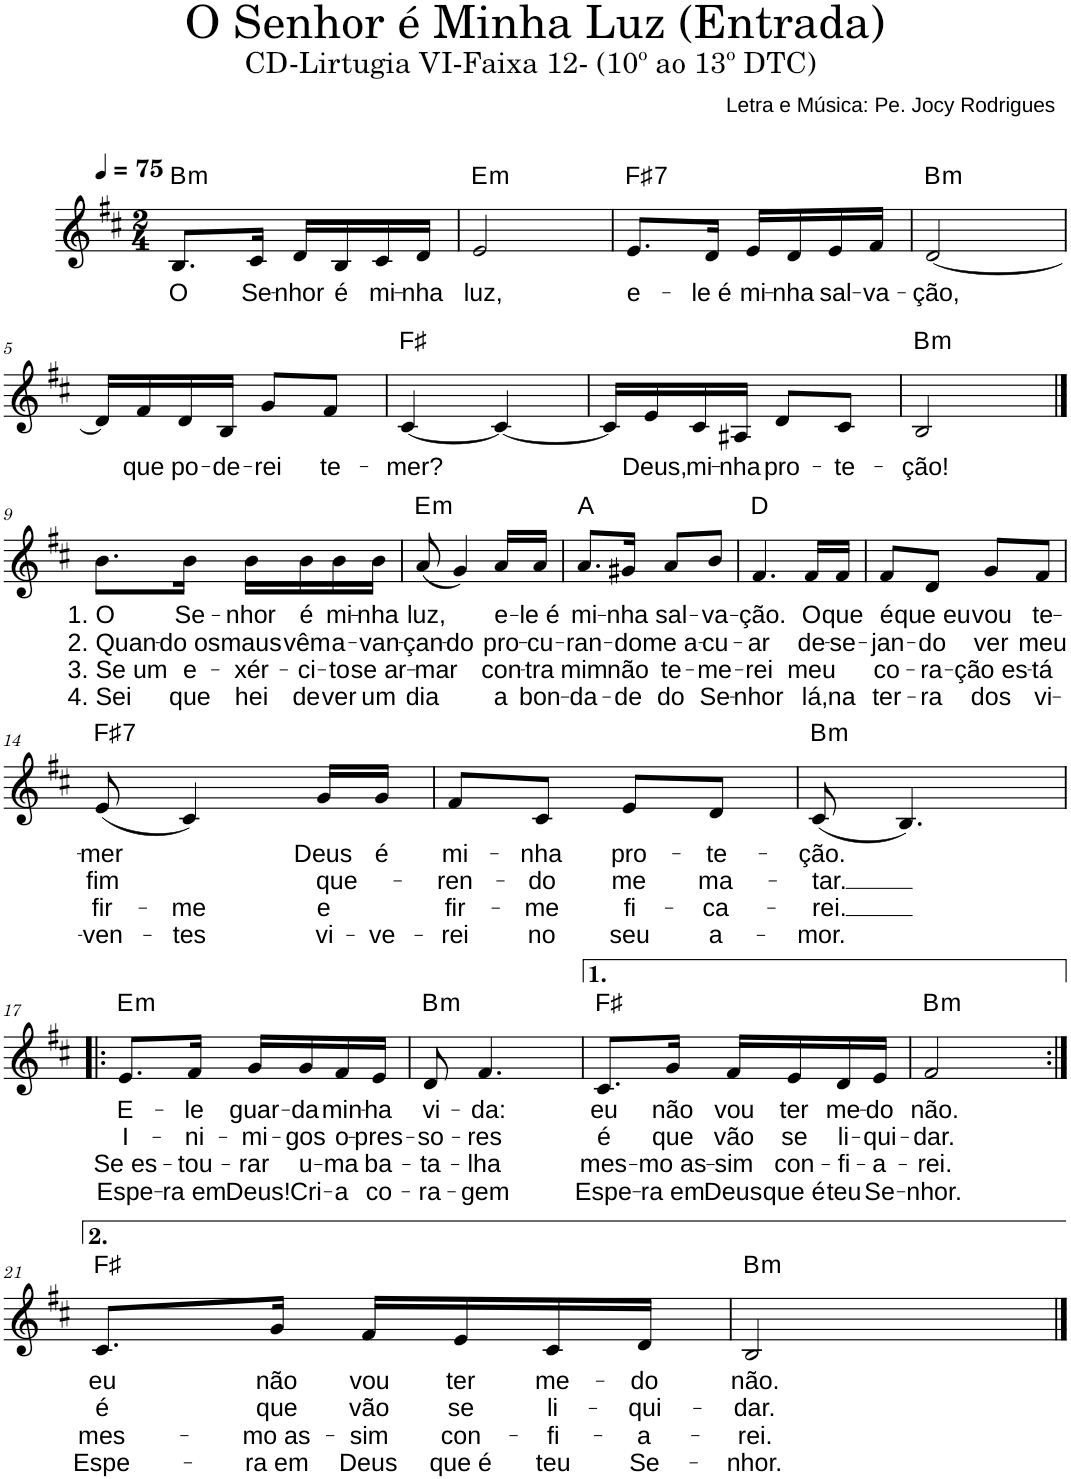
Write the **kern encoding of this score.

**kern	**text	**text	**text	**text	**harte
*part1	*part1	*part1	*part1	*part1	*part1
*staff1	*staff1	*staff1	*staff1	*staff1	*
*I"Piano	*	*	*	*	*
*I'Pno.	*	*	*	*	*
*clefG2	*	*	*	*	*
*k[f#c#]	*	*	*	*	*
*M2/4	*	*	*	*	*
*MM75	*	*	*	*	*
=1	=1	=1	=1	=1	=1
!	!LO:LY:b	!	!	!	!LO:H:kt=m
8.B/L	O	.	.	.	B:min
!	!LO:LY:b	!	!	!	!
16c#/Jk	Se-	.	.	.	.
!	!LO:LY:b	!	!	!	!
16d/LL	-nhor	.	.	.	.
!	!LO:LY:b	!	!	!	!
16B/	é	.	.	.	.
!	!LO:LY:b	!	!	!	!
16c#/	mi-	.	.	.	.
!	!LO:LY:b	!	!	!	!
16d/JJ	-nha	.	.	.	.
=2	=2	=2	=2	=2	=2
!	!LO:LY:b	!	!	!	!LO:H:kt=m
2e/	luz,	.	.	.	E:min
=3	=3	=3	=3	=3	=3
!	!LO:LY:b	!	!	!	!LO:H:kt=7
8.e/L	e-	.	.	.	F#:7
!	!LO:LY:b	!	!	!	!
16d/Jk	-le é	.	.	.	.
!	!LO:LY:b	!	!	!	!
16e/LL	mi-	.	.	.	.
!	!LO:LY:b	!	!	!	!
16d/	-nha	.	.	.	.
!	!LO:LY:b	!	!	!	!
16e/	sal-	.	.	.	.
!	!LO:LY:b	!	!	!	!
16f#/JJ	-va-	.	.	.	.
=4	=4	=4	=4	=4	=4
!	!LO:LY:b	!	!	!	!LO:H:kt=m
[2d/	-ção,	.	.	.	B:min
!!LO:LB:g=z
=5	=5	=5	=5	=5	=5
16d/LL]	.	.	.	.	.
!	!LO:LY:b	!	!	!	!
16f#/	que	.	.	.	.
!	!LO:LY:b	!	!	!	!
16d/	po-	.	.	.	.
!	!LO:LY:b	!	!	!	!
16B/JJ	-de-	.	.	.	.
!	!LO:LY:b	!	!	!	!
8g/L	-rei	.	.	.	.
!	!LO:LY:b	!	!	!	!
8f#/J	te-	.	.	.	.
=6	=6	=6	=6	=6	=6
!	!LO:LY:b	!	!	!	!
[4c#/	-mer?	.	.	.	F#:maj
4c#/_	.	.	.	.	.
=7	=7	=7	=7	=7	=7
16c#/LL]	.	.	.	.	.
!	!LO:LY:b	!	!	!	!
16e/	Deus,	.	.	.	.
!	!LO:LY:b	!	!	!	!
16c#/	mi-	.	.	.	.
!	!LO:LY:b	!	!	!	!
16A#X/JJ	-nha	.	.	.	.
!	!LO:LY:b	!	!	!	!
8d/L	pro-	.	.	.	.
!	!LO:LY:b	!	!	!	!
8c#/J	-te-	.	.	.	.
=8	=8	=8	=8	=8	=8
!	!LO:LY:b	!	!	!	!LO:H:kt=m
2B/	-ção!	.	.	.	B:min
!!LO:LB:g=z
==9	==9	==9	==9	==9	==9
!	!LO:LY:b	!LO:LY:b	!LO:LY:b	!LO:LY:b	!
8.b\L	1. O	2. Quan-	3. Se um	4. Sei	.
!	!LO:LY:b	!LO:LY:b	!LO:LY:b	!LO:LY:b	!
16b\Jk	Se-	-do os	e-	que	.
!	!LO:LY:b	!LO:LY:b	!LO:LY:b	!LO:LY:b	!
16b\LL	-nhor	maus	-xér-	hei	.
!	!LO:LY:b	!LO:LY:b	!LO:LY:b	!LO:LY:b	!
16b\	é	vêm	-ci-	de	.
!	!LO:LY:b	!LO:LY:b	!LO:LY:b	!LO:LY:b	!
16b\	mi-	a-	-to	ver	.
!	!LO:LY:b	!LO:LY:b	!LO:LY:b	!LO:LY:b	!
16b\JJ	-nha	-van-	se ar-	um	.
=10	=10	=10	=10	=10	=10
!	!LO:LY:b	!LO:LY:b	!LO:LY:b	!LO:LY:b	!LO:H:kt=m
(8a/	luz,	-çan-	-mar	dia	E:min
!	!	!LO:LY:b	!	!	!
4g/)	.	-do	.	.	.
!	!LO:LY:b	!LO:LY:b	!LO:LY:b	!LO:LY:b	!
16a/LL	e-	pro-	con-	a	.
!	!LO:LY:b	!LO:LY:b	!LO:LY:b	!LO:LY:b	!
16a/JJ	-le é	-cu-	-tra	bon-	.
=11	=11	=11	=11	=11	=11
!	!LO:LY:b	!LO:LY:b	!LO:LY:b	!LO:LY:b	!
8.a/L	mi-	-ran-	mim	-da-	A:maj
!	!LO:LY:b	!LO:LY:b	!LO:LY:b	!LO:LY:b	!
16g#X/Jk	-nha	-do	não	-de	.
!	!LO:LY:b	!LO:LY:b	!LO:LY:b	!LO:LY:b	!
8a/L	sal-	me a-	te-	do	.
!	!LO:LY:b	!LO:LY:b	!LO:LY:b	!LO:LY:b	!
8b/J	-va-	-cu-	-me-	Se-	.
=12	=12	=12	=12	=12	=12
!	!LO:LY:b	!LO:LY:b	!LO:LY:b	!LO:LY:b	!
4.f#/	-ção.	-ar	-rei	-nhor	D:maj
!	!LO:LY:b	!LO:LY:b	!LO:LY:b	!LO:LY:b	!
16f#/LL	O	de-	meu	lá,	.
!	!LO:LY:b	!LO:LY:b	!	!LO:LY:b	!
16f#/JJ	que	-se-	.	na	.
=13	=13	=13	=13	=13	=13
!	!LO:LY:b	!LO:LY:b	!LO:LY:b	!LO:LY:b	!
8f#/L	é	-jan-	co-	ter-	.
!	!LO:LY:b	!LO:LY:b	!LO:LY:b	!LO:LY:b	!
8d/J	que eu	-do	-ra-	-ra	.
!	!LO:LY:b	!LO:LY:b	!LO:LY:b	!LO:LY:b	!
8g/L	vou	ver	-ção es-	dos	.
!	!LO:LY:b	!LO:LY:b	!LO:LY:b	!LO:LY:b	!
8f#/J	te-	meu	-tá	vi-	.
!!LO:LB:g=z
=14	=14	=14	=14	=14	=14
!	!LO:LY:b	!LO:LY:b	!LO:LY:b	!LO:LY:b	!LO:H:kt=7
(8e/	-mer	fim	fir-	-ven-	F#:7
!	!	!	!LO:LY:b	!LO:LY:b	!
4c#/)	.	.	-me	-tes	.
!	!LO:LY:b	!LO:LY:b	!LO:LY:b	!LO:LY:b	!
16g/LL	Deus	que-	e	vi-	.
!	!LO:LY:b	!	!	!LO:LY:b	!
16g/JJ	é	.	.	-ve-	.
=15	=15	=15	=15	=15	=15
!	!LO:LY:b	!LO:LY:b	!LO:LY:b	!LO:LY:b	!
8f#/L	mi-	-ren-	fir-	-rei	.
!	!LO:LY:b	!LO:LY:b	!LO:LY:b	!LO:LY:b	!
8c#/J	-nha	-do	-me	no	.
!	!LO:LY:b	!LO:LY:b	!LO:LY:b	!LO:LY:b	!
8e/L	pro-	me	fi-	seu	.
!	!LO:LY:b	!LO:LY:b	!LO:LY:b	!LO:LY:b	!
8d/J	-te-	ma-	-ca-	a-	.
=16	=16	=16	=16	=16	=16
!	!LO:LY:b	!LO:LY:b	!LO:LY:b	!LO:LY:b	!LO:H:kt=m
(8c#/	-ção.	-tar.	-rei.	-mor.	B:min
4.B/)	.	.	.	.	.
!!LO:LB:g=z
=17!|:	=17!|:	=17!|:	=17!|:	=17!|:	=17!|:
!	!LO:LY:b	!LO:LY:b	!LO:LY:b	!LO:LY:b	!LO:H:kt=m
8.e/L	E-	I-	Se es-	Espe-	E:min
!	!LO:LY:b	!LO:LY:b	!LO:LY:b	!LO:LY:b	!
16f#/Jk	-le	-ni-	-tou-	-ra em	.
!	!LO:LY:b	!LO:LY:b	!LO:LY:b	!LO:LY:b	!
16g/LL	guar-	-mi-	-rar	Deus!	.
!	!LO:LY:b	!LO:LY:b	!LO:LY:b	!LO:LY:b	!
16g/	-da	-gos	u-	Cri-	.
!	!LO:LY:b	!LO:LY:b	!LO:LY:b	!LO:LY:b	!
16f#/	min-	o-	-ma	-a	.
!	!LO:LY:b	!LO:LY:b	!LO:LY:b	!LO:LY:b	!
16e/JJ	-ha	-pres-	ba-	co-	.
=18	=18	=18	=18	=18	=18
!	!LO:LY:b	!LO:LY:b	!LO:LY:b	!LO:LY:b	!LO:H:kt=m
8d/	vi-	-so-	-ta-	-ra-	B:min
!	!LO:LY:b	!LO:LY:b	!LO:LY:b	!LO:LY:b	!
4.f#/	-da:	-res	-lha	-gem	.
=19	=19	=19	=19	=19	=19
!	!LO:LY:b	!LO:LY:b	!LO:LY:b	!LO:LY:b	!
8.c#/L	eu	é	mes-	Espe-	F#:maj
!	!LO:LY:b	!LO:LY:b	!LO:LY:b	!LO:LY:b	!
16g/Jk	não	que	-mo as-	-ra em	.
!	!LO:LY:b	!LO:LY:b	!LO:LY:b	!LO:LY:b	!
16f#/LL	vou	vão	-sim	Deus	.
!	!LO:LY:b	!LO:LY:b	!LO:LY:b	!LO:LY:b	!
16e/	ter	se	con-	que é	.
!	!LO:LY:b	!LO:LY:b	!LO:LY:b	!LO:LY:b	!
16d/	me-	li-	-fi-	teu	.
!	!LO:LY:b	!LO:LY:b	!LO:LY:b	!LO:LY:b	!
16e/JJ	-do	-qui-	-a-	Se-	.
=20	=20	=20	=20	=20	=20
!	!LO:LY:b	!LO:LY:b	!LO:LY:b	!LO:LY:b	!LO:H:kt=m
2f#/	não.	-dar.	-rei.	-nhor.	B:min
!!LO:LB:g=z
=21:|!	=21:|!	=21:|!	=21:|!	=21:|!	=21:|!
!	!LO:LY:b	!LO:LY:b	!LO:LY:b	!LO:LY:b	!
8.c#/L	eu	é	mes-	Espe-	F#:maj
!	!LO:LY:b	!LO:LY:b	!LO:LY:b	!LO:LY:b	!
16g/Jk	não	que	-mo as-	-ra em	.
!	!LO:LY:b	!LO:LY:b	!LO:LY:b	!LO:LY:b	!
16f#/LL	vou	vão	-sim	Deus	.
!	!LO:LY:b	!LO:LY:b	!LO:LY:b	!LO:LY:b	!
16e/	ter	se	con-	que é	.
!	!LO:LY:b	!LO:LY:b	!LO:LY:b	!LO:LY:b	!
16c#/	me-	li-	-fi-	teu	.
!	!LO:LY:b	!LO:LY:b	!LO:LY:b	!LO:LY:b	!
16d/JJ	-do	-qui-	-a-	Se-	.
=22	=22	=22	=22	=22	=22
!	!LO:LY:b	!LO:LY:b	!LO:LY:b	!LO:LY:b	!LO:H:kt=m
2B/	não.	-dar.	-rei.	-nhor.	B:min
==	==	==	==	==	==
*-	*-	*-	*-	*-	*-
